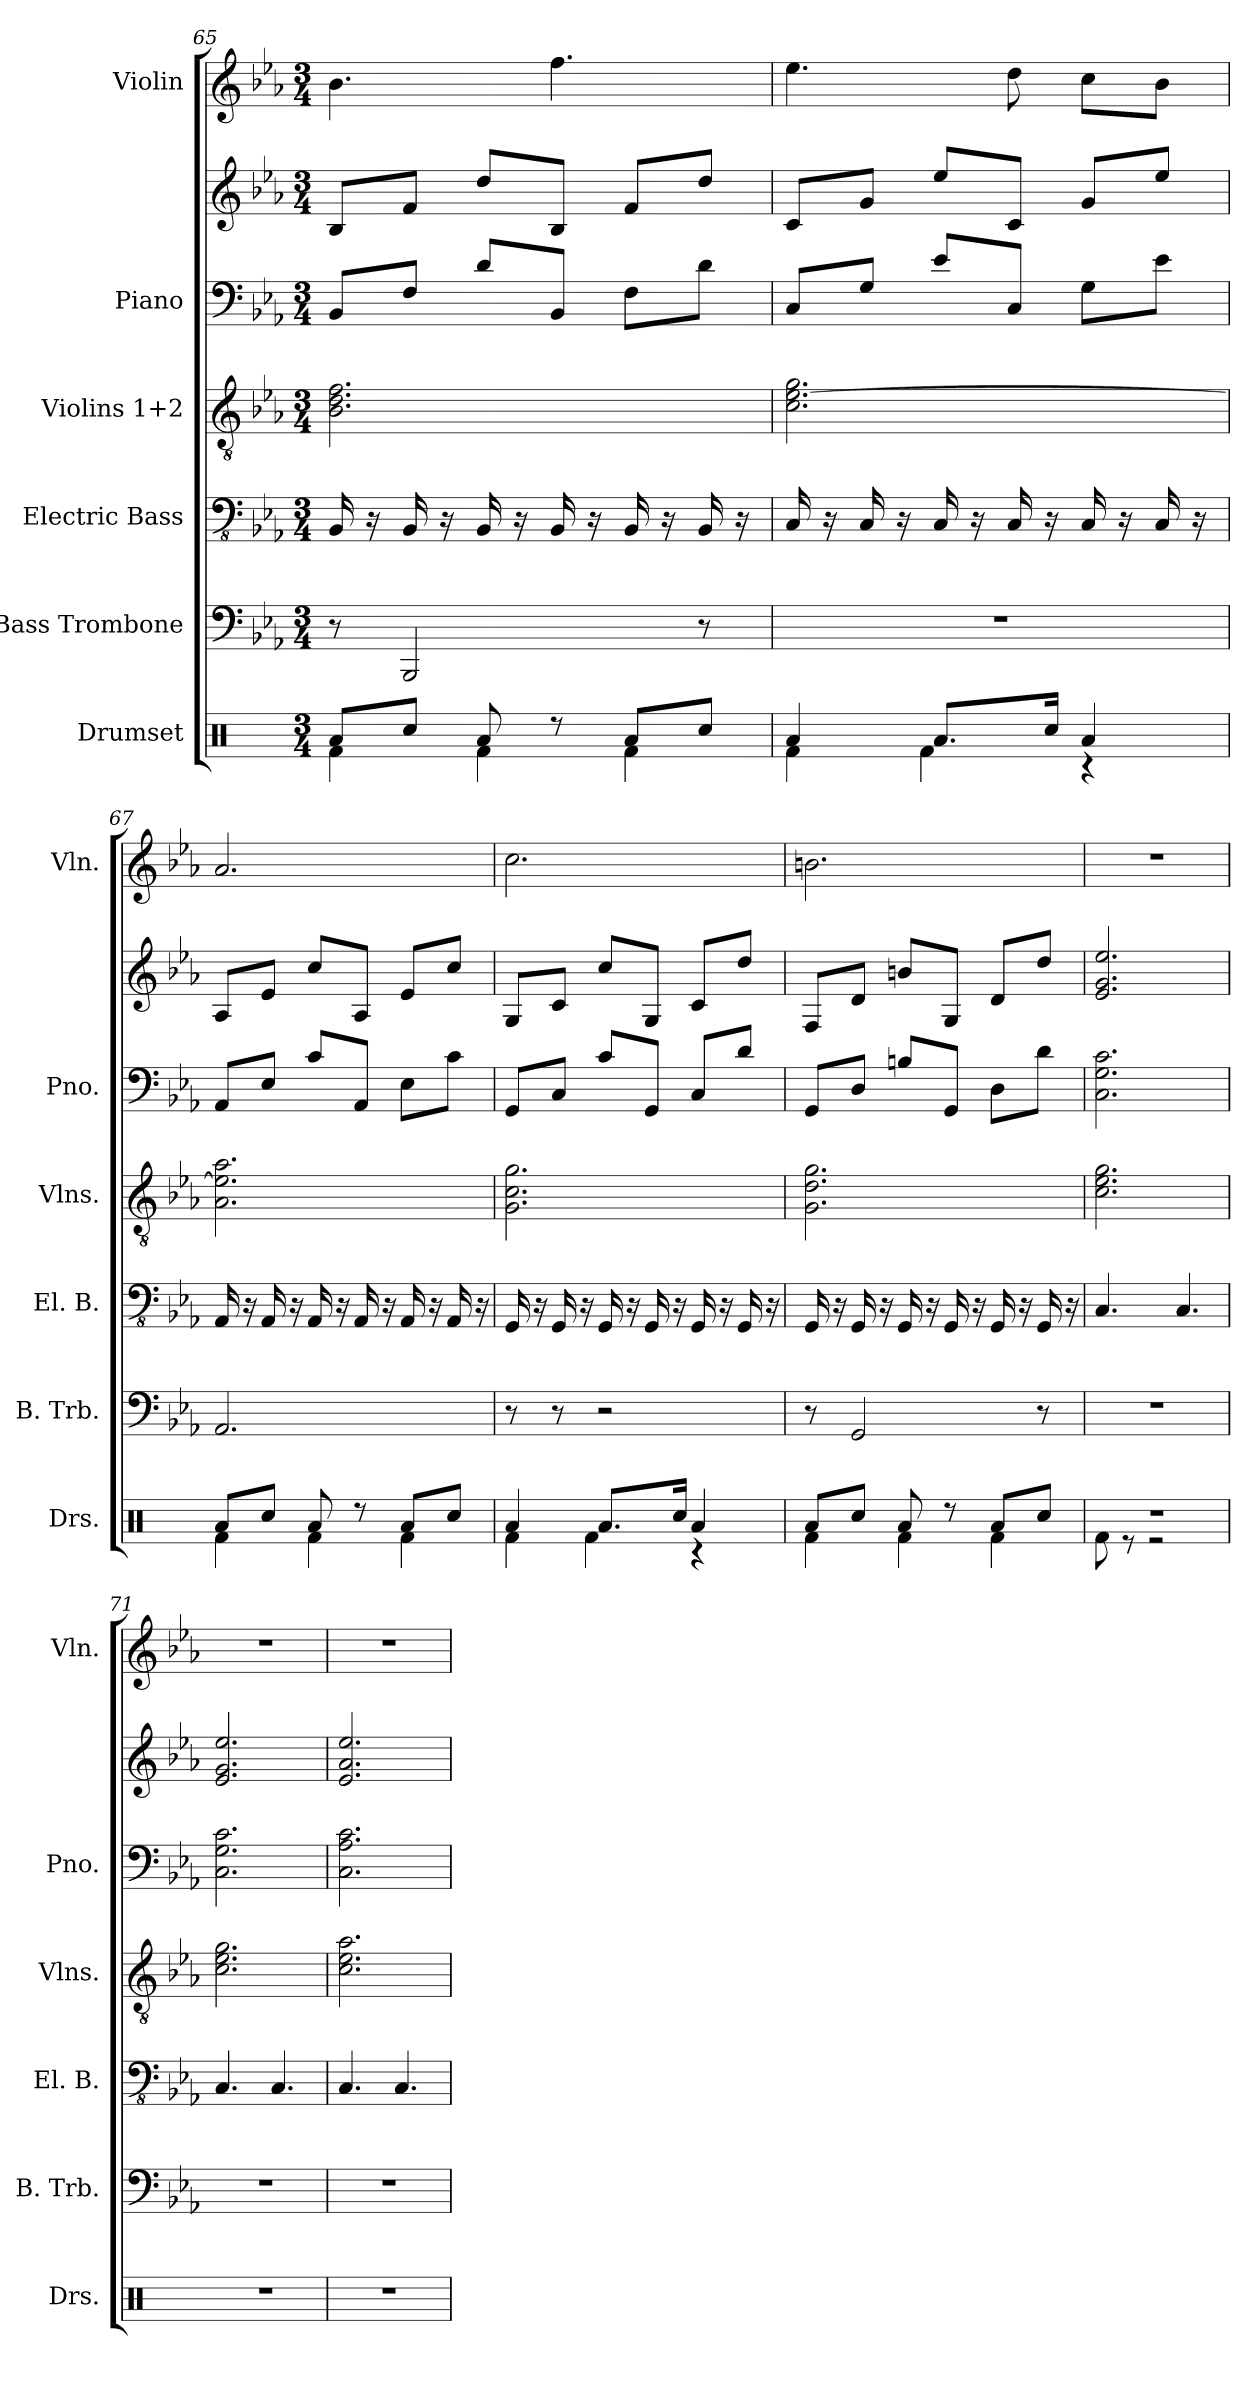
**kern	**kern	**kern	**kern	**kern	**kern	**kern
*part6	*part5	*part4	*part3	*part2	*part2	*part1
*staff7	*staff6	*staff5	*staff4	*staff3	*staff2	*staff1
*I"Drumset	*I"Bass Trombone	*I"Electric Bass	*I"Violins 1+2	*I"Piano	*	*I"Violin
*I'Drs.	*I'B. Trb.	*I'El. B.	*I'Vlns.	*I'Pno.	*	*I'Vln.
!!LO:PB:g=z
*clefX	*clefF4	*clefFv4	*clefGv2	*clefF4	*clefG2	*clefG2
*k[]	*k[b-e-a-]	*k[b-e-a-]	*k[b-e-a-]	*k[b-e-a-]	*k[b-e-a-]	*k[b-e-a-]
*C:	*E-:	*E-:	*E-:	*E-:	*E-:	*E-:
*M3/4	*M3/4	*M3/4	*M3/4	*M3/4	*M3/4	*M3/4
=65	=65	=65	=65	=65	=65	=65
*^	*	*	*	*	*	*
8Ra/L	4Rf\	8r	16BBB-/	2.B-\ 2.d\ 2.f\	8BB-/L	8B-/L	4.b-\
.	.	.	16r	.	.	.	.
8Rcc/J	.	2BBB-/	16BBB-/	.	8F/J	8f/J	.
.	.	.	16r	.	.	.	.
8Ra/	4Rf\	.	16BBB-/	.	8d/L	8dd/L	.
.	.	.	16r	.	.	.	.
8r	.	.	16BBB-/	.	8BB-/J	8B-/J	4.ff\
.	.	.	16r	.	.	.	.
8Ra/L	4Rf\	.	16BBB-/	.	8F\L	8f/L	.
.	.	.	16r	.	.	.	.
8Rcc/J	.	8r	16BBB-/	.	8d\J	8dd/J	.
.	.	.	16r	.	.	.	.
=66	=66	=66	=66	=66	=66	=66	=66
4Ra/	4Rf\	2.r	16CC/	2.c\ [2.e-\ 2.g\	8C/L	8c/L	4.ee-\
.	.	.	16r	.	.	.	.
.	.	.	16CC/	.	8G/J	8g/J	.
.	.	.	16r	.	.	.	.
8.Ra/L	4Rf\	.	16CC/	.	8e-/L	8ee-/L	.
.	.	.	16r	.	.	.	.
.	.	.	16CC/	.	8C/J	8c/J	8dd\
16Rcc/Jk	.	.	16r	.	.	.	.
4Ra/	4r	.	16CC/	.	8G\L	8g/L	8cc\L
.	.	.	16r	.	.	.	.
.	.	.	16CC/	.	8e-\J	8ee-/J	8b-\J
.	.	.	16r	.	.	.	.
!!LO:PB:g=z
=67	=67	=67	=67	=67	=67	=67	=67
8Ra/L	4Rf\	2.AA-/	16AAA-/	2.A-\ 2.e-\] 2.a-\	8AA-/L	8A-/L	2.a-/
.	.	.	16r	.	.	.	.
8Rcc/J	.	.	16AAA-/	.	8E-/J	8e-/J	.
.	.	.	16r	.	.	.	.
8Ra/	4Rf\	.	16AAA-/	.	8c/L	8cc/L	.
.	.	.	16r	.	.	.	.
8r	.	.	16AAA-/	.	8AA-/J	8A-/J	.
.	.	.	16r	.	.	.	.
8Ra/L	4Rf\	.	16AAA-/	.	8E-\L	8e-/L	.
.	.	.	16r	.	.	.	.
8Rcc/J	.	.	16AAA-/	.	8c\J	8cc/J	.
.	.	.	16r	.	.	.	.
=68	=68	=68	=68	=68	=68	=68	=68
4Ra/	4Rf\	8r	16GGG/	2.G\ 2.c\ 2.g\	8GG/L	8G/L	2.cc\
.	.	.	16r	.	.	.	.
.	.	8r	16GGG/	.	8C/J	8c/J	.
.	.	.	16r	.	.	.	.
8.Ra/L	4Rf\	2r	16GGG/	.	8c/L	8cc/L	.
.	.	.	16r	.	.	.	.
.	.	.	16GGG/	.	8GG/J	8G/J	.
16Rcc/Jk	.	.	16r	.	.	.	.
4Ra/	4r	.	16GGG/	.	8C/L	8c/L	.
.	.	.	16r	.	.	.	.
.	.	.	16GGG/	.	8d/J	8dd/J	.
.	.	.	16r	.	.	.	.
!!LO:PB:g=z
=69	=69	=69	=69	=69	=69	=69	=69
8Ra/L	4Rf\	8r	16GGG/	2.G\ 2.d\ 2.g\	8GG/L	8F/L	2.bn\
.	.	.	16r	.	.	.	.
8Rcc/J	.	2GG/	16GGG/	.	8D/J	8d/J	.
.	.	.	16r	.	.	.	.
8Ra/	4Rf\	.	16GGG/	.	8Bn/L	8bn/L	.
.	.	.	16r	.	.	.	.
8r	.	.	16GGG/	.	8GG/J	8G/J	.
.	.	.	16r	.	.	.	.
8Ra/L	4Rf\	.	16GGG/	.	8D\L	8d/L	.
.	.	.	16r	.	.	.	.
8Rcc/J	.	8r	16GGG/	.	8d\J	8dd/J	.
.	.	.	16r	.	.	.	.
=70	=70	=70	=70	=70	=70	=70	=70
2.r	8Rf\	2.r	4.CC/	2.c\ 2.e-\ 2.g\	2.C\ 2.G\ 2.c\	2.e-/ 2.g/ 2.ee-/	2.r
.	8r	.	.	.	.	.	.
.	2r	.	.	.	.	.	.
.	.	.	4.CC/	.	.	.	.
*v	*v	*	*	*	*	*	*
=71	=71	=71	=71	=71	=71	=71
2.r	2.r	4.CC/	2.c\ 2.e-\ 2.g\	2.C\ 2.G\ 2.c\	2.e-/ 2.g/ 2.ee-/	2.r
.	.	4.CC/	.	.	.	.
=72	=72	=72	=72	=72	=72	=72
2.r	2.r	4.CC/	2.c\ 2.e-\ 2.a-\	2.C\ 2.A-\ 2.c\	2.e-/ 2.a-/ 2.ee-/	2.r
.	.	4.CC/	.	.	.	.
=	=	=	=	=	=	=
*-	*-	*-	*-	*-	*-	*-
